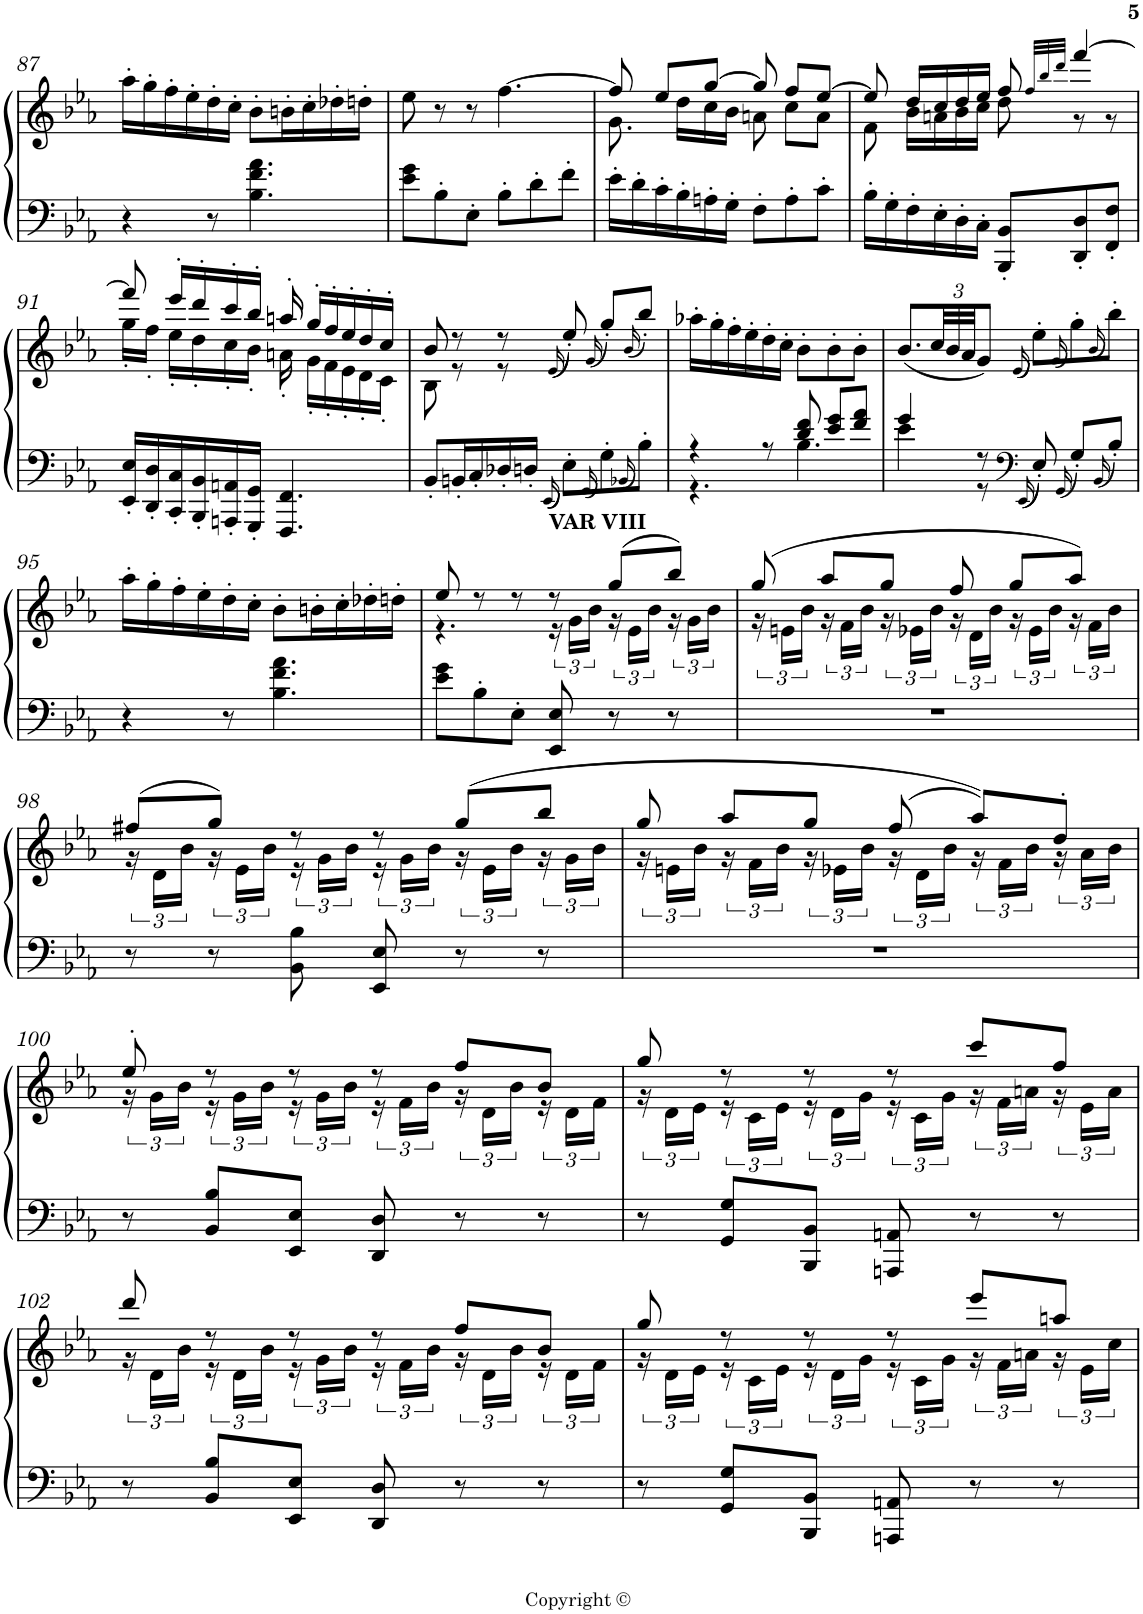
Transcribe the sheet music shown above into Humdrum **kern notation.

**kern	**kern
*part1	*part1
*staff2	*staff1
*I"Piano	*
*I'Pno.	*
!!LO:PB:g=z
*clefF4	*clefG2
*k[b-e-a-]	*k[b-e-a-]
*E-:	*E-:
*M6/8	*M6/8
=87	=87
4r	16aa-'\LL
.	16gg'\
.	16ff'\
.	16ee-'\
8r	16dd'\
.	16cc'\JJ
4.B-\ 4.f\ 4.a-\	8b-'\L
.	16bn'\L
.	16cc'\
.	16dd-X'\
.	16ddn'\JJ
=88	=88
8e-\ 8g\L	8ee-\
8B-'\	8r
8E-'\J	8r
8B-'\L	[4.ff\
8d'\	.
8f'\J	.
=89	=89
*	*^
16e-'\LL	8ff/]	8.g\
16d'\	.	.
16c'\	8ee-/L	.
16B-'\	.	16dd\LL
16An'\	[8gg/J	16cc\
16G'\JJ	.	16b-\JJ
8F'\L	8gg/]	8an\
8A'\	8ff/L	8cc\L
8c'\J	[8ee-/J	8a\J
=90	=90	=90
16B-'\LL	8ee-/]	8f\
16G'\	.	.
16F'\	16dd/LL	16b-\LL
16E-'\	16cc/	16an\
16D'\	16dd/	16b-\
16C'\JJ	16ee-/JJ	16cc\JJ
8BBB-/' 8BB-/'L	8ff/	8dd\
.	32qff/LLL	.
.	32qbb-/	.
.	32qddd/JJJ	.
8DD/' 8D/'	[4fff/	8r
8FF/' 8F/'J	.	8r
!!LO:LB:g=z	!!
=91	=91	=91
16EE-/' 16E-/'LL	8fff/]	16gg'\LL
16DD/' 16D/'	.	16ff'\JJ
16CC/' 16C/'	16eee-'/LL	16ee-'\LL
16BBB-/' 16BB-/'	16ddd'/	16dd'\
16AAAn/' 16AAn/'	16ccc'/	16cc'\
16GGG/' 16GG/'JJ	16bb-'/JJ	16b-'\JJ
4.FFF/ 4.FF/	16aan'/	16an'\
.	16gg'/LL	16g'\LL
.	16ff'/	16f'\
.	16ee-'/	16e-'\
.	16dd'/	16d'\
.	16cc'/JJ	16c'\JJ
=92	=92	=92
8BB-'/L	8b-/	8B-\
16BBn'/L	8r	8r
16C'/	.	.
16D-X'/	8r	8r
16Dn'/JJ	.	.
16qEE-/	(<(<16qe-/	.
8E-'\L	8ee-'/))	4.ryy
16qGG/	(<16qg/	.
8G'\	8gg'/L)	.
16qBB-X/	(<16qb-/	.
8B-'\J	8bb-'/J)	.
*	*v	*v
=93	=93
*^	*
4r	4.r	16aa-X'\LL
.	.	16gg'\
.	.	16ff'\
.	.	16ee-'\
8r	.	16dd'\
.	.	16cc'\JJ
8d/ 8f/	4.B-\	8b-'\L
8e-/ 8g/L	.	8b-'\
8f/ 8a-/J	.	8b-'\J
=94	=94	=94
4g/	4e-\	(<8.b-/L
*	*	*Xbrackettup
.	.	48cc/LL
.	.	48b-/
.	.	48a-/JJ
8r	8r	8g/J)
16qEE-/	.	.
*clefF4	*	*
.	.	(<(<16qe-/
8E-'/	4.ryy	8ee-'\L))
16qGG/	.	(<16qg/
8G'/L	.	8gg'\)
16qBB-/	.	(<16qb-/
8B-'/J	.	8bb-'\J)
*v	*v	*
!!LO:LB:g=z
=95	=95
4r	16aa-'\LL
.	16gg'\
.	16ff'\
.	16ee-'\
8r	16dd'\
.	16cc'\JJ
4.B-\ 4.f\ 4.a-\	8b-'\L
.	16bn'\L
.	16cc'\
.	16dd-X'\
.	16ddn'\JJ
=96	=96
*	*^
8e-\ 8g\L	8ee-/	4.r
8B-'\	8r	.
8E-'\J	8r	.
*	*	*brackettup
!	!LO:TX:a:B:t=VAR VIII	!
8EE-/ 8E-/	8r	24r
.	.	24g\LL
.	.	24b-\JJ
8r	(>8gg/L	24r
.	.	24e-\LL
.	.	24b-\JJ
8r	8bb-/J)	24r
.	.	24g\LL
.	.	24b-\JJ
=97	=97	=97
2.r	(>8gg/	24r
.	.	24en\LL
.	.	24b-\JJ
.	8aa-/L	24r
.	.	24f\LL
.	.	24b-\JJ
.	8gg/J	24r
.	.	24e-X\LL
.	.	24b-\JJ
.	8ff/	24r
.	.	24d\LL
.	.	24b-\JJ
.	8gg/L	24r
.	.	24e-\LL
.	.	24b-\JJ
.	8aa-/J)	24r
.	.	24f\LL
.	.	24b-\JJ
!!LO:LB:g=z	!!
=98	=98	=98
8r	(>8ff#X/L	24r
.	.	24d\LL
.	.	24b-\JJ
8r	8gg/J)	24r
.	.	24e-\LL
.	.	24b-\JJ
8BB-\ 8B-\	8r	24r
.	.	24g\LL
.	.	24b-\JJ
8EE-/ 8E-/	8r	24r
.	.	24g\LL
.	.	24b-\JJ
8r	(>8gg/L	24r
.	.	24e-\LL
.	.	24b-\JJ
8r	8bb-/J	24r
.	.	24g\LL
.	.	24b-\JJ
=99	=99	=99
2.r	8gg/	24r
.	.	24en\LL
.	.	24b-\JJ
.	8aa-/L	24r
.	.	24f\LL
.	.	24b-\JJ
.	8gg/J	24r
.	.	24e-X\LL
.	.	24b-\JJ
.	(>8ff/	24r
.	.	24d\LL
.	.	24b-\JJ
.	8aa-/L))	24r
.	.	24f\LL
.	.	24b-\JJ
.	8dd'/J	24r
.	.	24a-\LL
.	.	24b-\JJ
!!LO:LB:g=z	!!
=100	=100	=100
8r	8ee-'/	24r
.	.	24g\LL
.	.	24b-\JJ
8BB-/ 8B-/L	8r	24r
.	.	24g\LL
.	.	24b-\JJ
8EE-/ 8E-/J	8r	24r
.	.	24g\LL
.	.	24b-\JJ
8DD/ 8D/	8r	24r
.	.	24f\LL
.	.	24b-\JJ
8r	8ff/L	24r
.	.	24d\LL
.	.	24b-\JJ
8r	8b-/J	24r
.	.	24d\LL
.	.	24f\JJ
=101	=101	=101
8r	8gg/	24r
.	.	24d\LL
.	.	24e-\JJ
8GG/ 8G/L	8r	24r
.	.	24c\LL
.	.	24e-\JJ
8BBB-/ 8BB-/J	8r	24r
.	.	24d\LL
.	.	24g\JJ
8AAAn/ 8AAn/	8r	24r
.	.	24c\LL
.	.	24g\JJ
8r	8ccc/L	24r
.	.	24f\LL
.	.	24an\JJ
8r	8ff/J	24r
.	.	24e-\LL
.	.	24a\JJ
!!LO:LB:g=z	!!
=102	=102	=102
8r	8ddd/	24r
.	.	24d\LL
.	.	24b-\JJ
8BB-/ 8B-/L	8r	24r
.	.	24d\LL
.	.	24b-\JJ
8EE-/ 8E-/J	8r	24r
.	.	24g\LL
.	.	24b-\JJ
8DD/ 8D/	8r	24r
.	.	24f\LL
.	.	24b-\JJ
8r	8ff/L	24r
.	.	24d\LL
.	.	24b-\JJ
8r	8b-/J	24r
.	.	24d\LL
.	.	24f\JJ
=103	=103	=103
8r	8gg/	24r
.	.	24d\LL
.	.	24e-\JJ
8GG/ 8G/L	8r	24r
.	.	24c\LL
.	.	24e-\JJ
8BBB-/ 8BB-/J	8r	24r
.	.	24d\LL
.	.	24g\JJ
8AAAn/ 8AAn/	8r	24r
.	.	24c\LL
.	.	24g\JJ
8r	8eee-/L	24r
.	.	24f\LL
.	.	24an\JJ
8r	8aan/J	24r
.	.	24e-\LL
.	.	24cc\JJ
*	*v	*v
=	=
*-	*-
